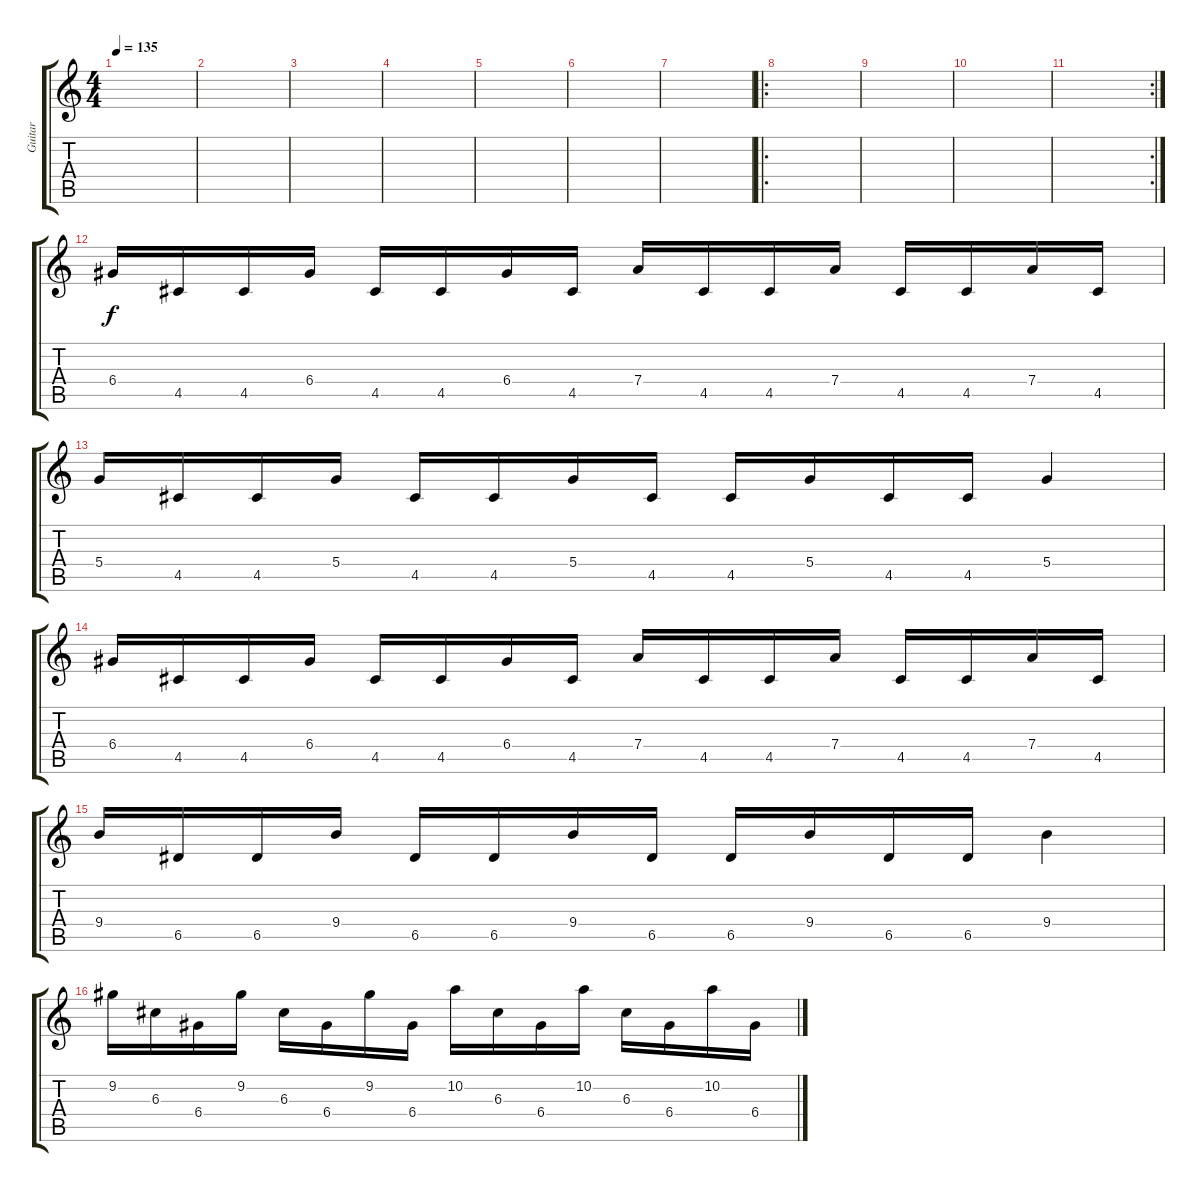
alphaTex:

\track ("Guitar" "Guitar") {instrument distortionguitar}
\staff {score tabs}
\tuning (E4 B3 G3 D3 A2 E2) {hide}
\ts (4 4)
\tempo 135
\clef g2
\ks c
|
|
|
|
|
|
|
\ro
|
|
|
\rc 2
|
6.4.16 4.5.16 4.5.16 6.4.16 4.5.16 4.5.16 6.4.16 4.5.16 7.4.16 4.5.16 4.5.16 7.4.16 4.5.16 4.5.16 7.4.16 4.5.16 |
5.4.16 4.5.16 4.5.16 5.4.16 4.5.16 4.5.16 5.4.16 4.5.16 4.5.16 5.4.16 4.5.16 4.5.16 5.4.4 |
6.4.16 4.5.16 4.5.16 6.4.16 4.5.16 4.5.16 6.4.16 4.5.16 7.4.16 4.5.16 4.5.16 7.4.16 4.5.16 4.5.16 7.4.16 4.5.16 |
9.4.16 6.5.16 6.5.16 9.4.16 6.5.16 6.5.16 9.4.16 6.5.16 6.5.16 9.4.16 6.5.16 6.5.16 9.4.4 |
9.2.16 6.3.16 6.4.16 9.2.16 6.3.16 6.4.16 9.2.16 6.4.16 10.2.16 6.3.16 6.4.16 10.2.16 6.3.16 6.4.16 10.2.16 6.4.16
